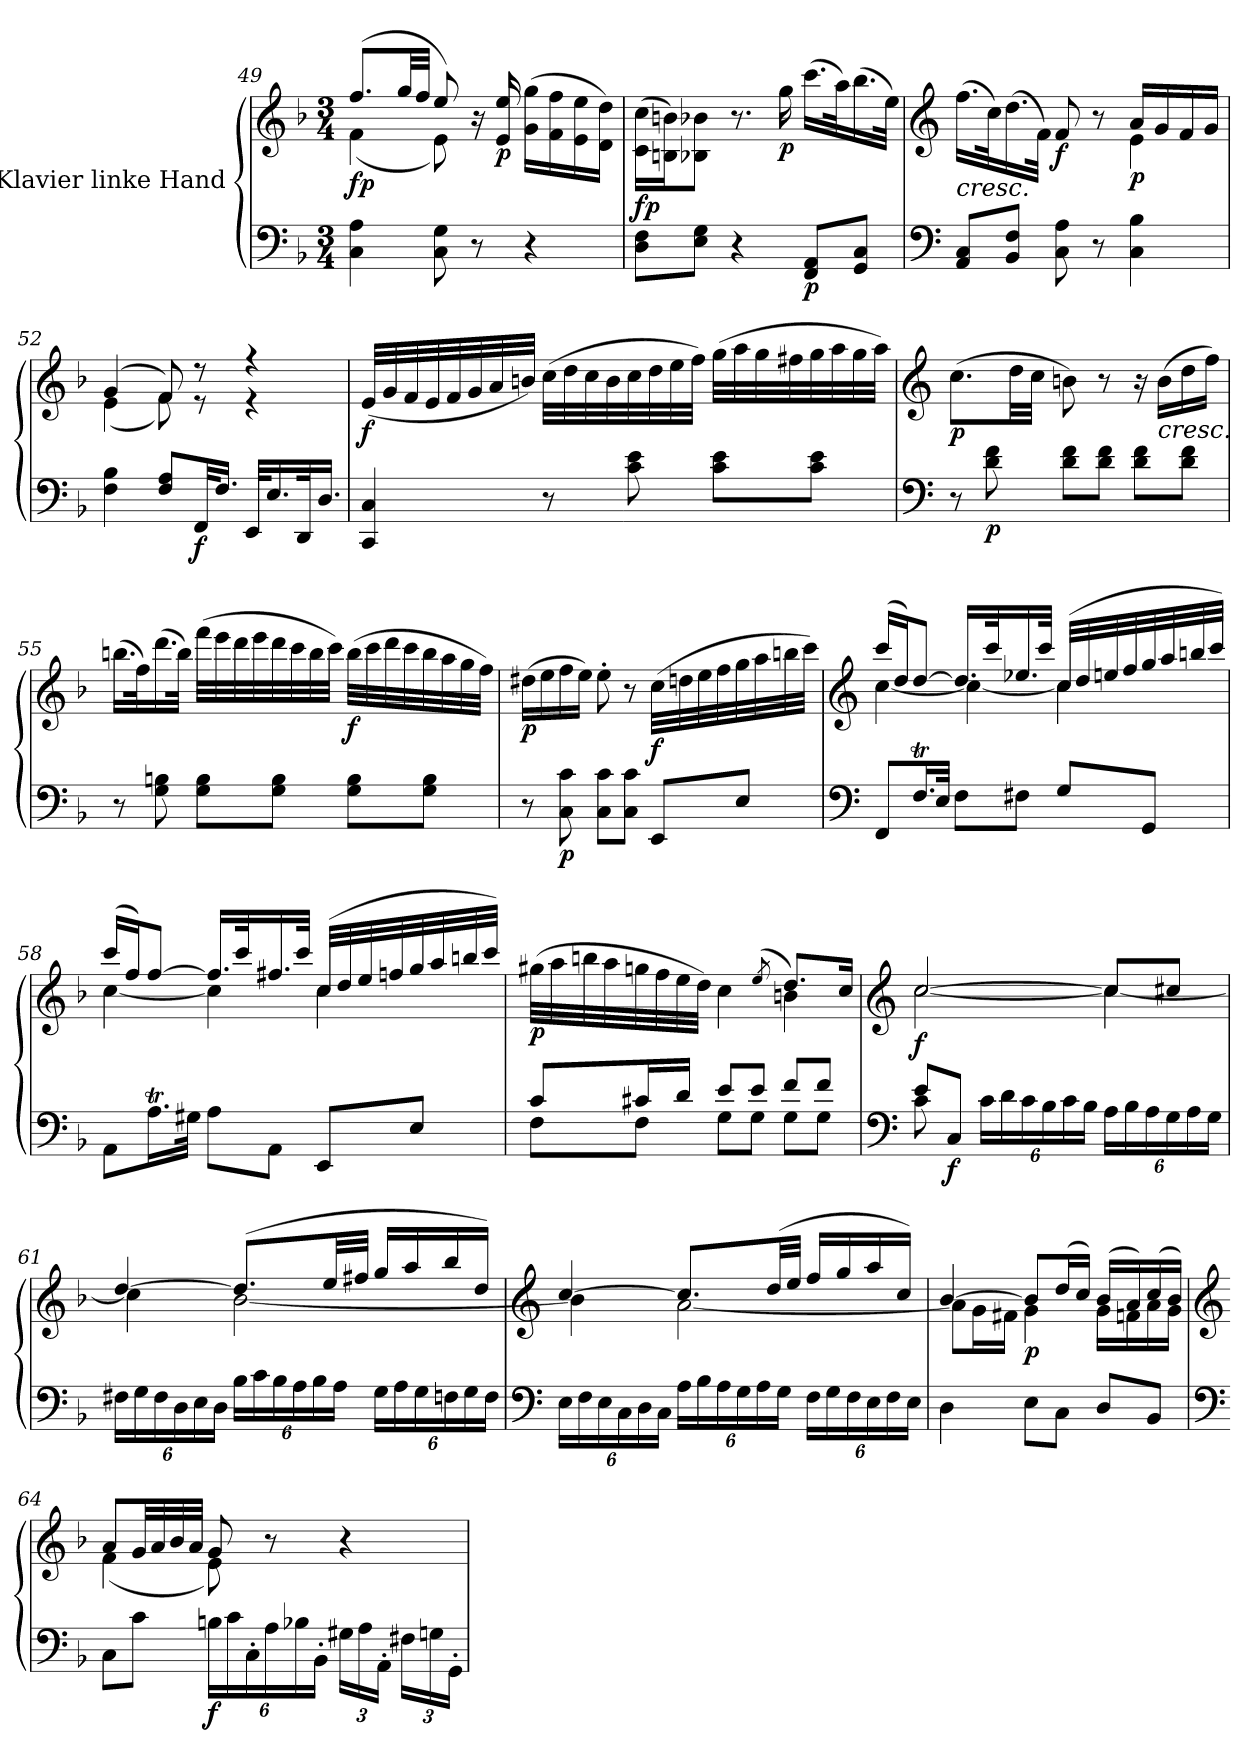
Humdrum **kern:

**kern	**kern	**dynam
*part1	*part1	*part1
*staff2	*staff1	*staff1/2
*I"Klavier linke Hand	*	*
!!LO:LB:g=z
*clefF4	*clefG2	*
*k[b-]	*k[b-]	*
*M3/4	*M3/4	*
=49	=49	=49
*	*^	*
!	!	!	!LO:DY:b
4C\ 4A\	(8.ff/L	(4f\	fp
.	32gg/LL	.	.
.	32ff/JJJ	.	.
8C\ 8G\	8ee/)	8e\)	.
8r	8ryy	16r	.
!	!	!	!LO:DY:b
.	.	16e/ 16ee/	p
4r	4ryy	(16g\ 16gg\LL	.
.	.	16f\ 16ff\	.
.	.	16e\ 16ee\	.
.	.	16d\ 16dd\JJ)	.
=50	=50	=50	=50
!	!	!	!LO:DY:b
8D\ 8F\L	4ryy	(16c\ 16cc\LL	fp
.	.	16Bn\ 16bn\J)	.
8E\ 8G\J	.	8B-X\ 8b-X\J	.
4r	8.r	2ryy	.
!	!	!	!LO:DY:b
.	16gg\	.	p
!	!	!	!LO:DY:b=2
8FF/ 8AA/L	(16.ccc\LL	.	p
.	32aa\K)	.	.
8GG/ 8C/J	(16.bb-\	.	.
.	32ee\JJk)	.	.
!!LO:PB:g=z	!!
=51	=51	=51	=51
*clefF4	*clefG2	*	*
!	!LO:TX:b:i:t=cresc.	!	!
8AA/ 8C/L	(16.ff\LL	2ryy	.
.	32cc\K)	.	.
8BB-/ 8F/J	(16.dd\	.	.
.	32f\JJk)	.	.
!	!	!	!LO:DY:b
8C\ 8A\	8f/	.	f
8r	8r	.	.
!	!	!	!LO:DY:b
4C\ 4B-\	16a/LL	4e\	p
.	16g/	.	.
.	16f/	.	.
.	16g/JJ	.	.
=52	=52	=52	=52
4F\ 4B-\	(4g/	(4e\	.
8F/ 8A/L	8f/)	8f\)	.
!	!	!	!LO:DY:b=2
32FF/KL	8r	8r	f
16.F/JJ	.	.	.
32EE/KLL	4r	4r	.
16.E/	.	.	.
32DD/K	.	.	.
16.D/JJ	.	.	.
*	*v	*v	*
!!LO:LB:g=z
=53	=53	=53
!	!	!LO:DY:b
4CC/ 4C/	(32e/LLL	f
.	32g/	.
.	32f/	.
.	32e/	.
.	32f/	.
.	32g/	.
.	32a/	.
.	32bn/JJJ)	.
8r	(32cc\LLL	.
.	32dd\	.
.	32cc\	.
.	32b\	.
8c\ 8e\	32cc\	.
.	32dd\	.
.	32ee\	.
.	32ff\JJJ)	.
8c\ 8e\L	(32gg\LLL	.
.	32aa\	.
.	32gg\	.
.	32ff#X\	.
8c\ 8e\J	32gg\	.
.	32aa\	.
.	32gg\	.
.	32aa\JJJ)	.
!!LO:LB:g=z
=54	=54	=54
*clefF4	*clefG2	*
!	!	!LO:DY:b
8r	(8.cc\L	p
!	!	!LO:DY:b=2
8d\ 8f\	.	p
.	32dd\LL	.
.	32cc\JJJ	.
8d\ 8f\L	8bn\)	.
8d\ 8f\J	8r	.
8d\ 8f\L	16r	.
!	!LO:TX:b:i:t=cresc.	!
.	(16b\LL	.
8d\ 8f\J	16dd\	.
.	16ff\JJ)	.
=55	=55	=55
8r	(16.bbn\LL	.
.	32ff\K)	.
8G\ 8Bn\	(16.ddd\	.
.	32bb\JJk)	.
8G\ 8B\L	(32fff\LLL	.
.	32eee\	.
.	32ddd\	.
.	32eee\	.
8G\ 8B\J	32ddd\	.
.	32ccc\	.
.	32bb\	.
.	32ccc\JJJ)	.
!	!	!LO:DY:b
8G\ 8B\L	(32bb\LLL	f
.	32ccc\	.
.	32ddd\	.
.	32ccc\	.
8G\ 8B\J	32bb\	.
.	32aa\	.
.	32gg\	.
.	32ff\JJJ)	.
!!LO:LB:g=z
=56	=56	=56
!	!	!LO:DY:b
8r	(16dd#X\LL	p
.	16ee\	.
!	!	!LO:DY:b=2
8C\ 8c\	16ff\	p
.	16ee\JJ)	.
8C\ 8c\L	8ee'\	.
8C\ 8c\J	8r	.
!	!	!LO:DY:b
8EE/L	(32cc\LLL	f
.	32ddn\	.
.	32ee\	.
.	32ff\	.
8E/J	32gg\	.
.	32aa\	.
.	32bbn\	.
.	32ccc\JJJ)	.
!!LO:LB:g=z
=57	=57	=57
*clefF4	*clefG2	*
*	*^	*
8FF/L	(16ccc/LL	[4cc\	.
.	16dd/J)	.	.
16.FT/L	[8dd/J	.	.
32E/JJk	.	.	.
8F\L	16.dd/LL]	4cc\_	.
.	32ccc/K	.	.
8F#X\J	16.ee-X/	.	.
.	32ccc/JJk	.	.
8G/L	(32cc/LLL	4cc\]	.
.	32dd/	.	.
.	32een/	.	.
.	32ff/	.	.
8GG/J	32gg/	.	.
.	32aa/	.	.
.	32bbn/	.	.
.	32ccc/JJJ)	.	.
!!LO:LB:g=z	!!
=58	=58	=58	=58
8AA\L	(16ccc/LL	[4cc\	.
.	16ff/J)	.	.
16.At\L	[8ff/J	.	.
32G#X\JJk	.	.	.
8A\L	16.ff/LL]	4cc\]	.
.	32ccc/K	.	.
8AA\J	16.ff#X/	.	.
.	32ccc/JJk	.	.
8EE/L	(32cc/LLL	4cc\	.
.	32dd/	.	.
.	32ee/	.	.
.	32ffn/	.	.
8E/J	32gg/	.	.
.	32aa/	.	.
.	32bbn/	.	.
.	32ccc/JJJ)	.	.
=59	=59	=59	=59
*^	*	*	*
!	!	!	!	!LO:DY:b
8c/L	8F\L	(32gg#X\LLL	2ryy	p
.	.	32aa\	.	.
.	.	32bbn\	.	.
.	.	32aa\	.	.
16c#X/L	8F\J	32ggn\	.	.
.	.	32ff\	.	.
16d/JJ	.	32ee\	.	.
.	.	32dd\JJJ)	.	.
8e/L	8G\L	4cc\	.	.
8e/J	8G\J	.	.	.
.	.	(8qee/	.	.
8f/L	8G\L	8.dd/L)	4bn\	.
8f/J	8G\J	.	.	.
.	.	16cc/Jk	.	.
!!LO:PB:g=z	!!
=60	=60	=60	=60	=60
*clefF4	*	*clefG2	*	*
!	!	!	!	!LO:DY:b
8e/L	8c\	[2cc/	[2cc\	f
!	!	!	!	!LO:DY:b=2
8C/J	2ryy	.	.	f
*Xbrackettup	*	*	*	*
24c\LL	.	.	.	.
24d\	.	.	.	.
24c\	.	.	.	.
24B-\	.	.	.	.
24c\	.	.	.	.
24B-\JJ	.	.	.	.
24A\LL	.	8cc/L]	4cc\_	.
24B-\	.	.	.	.
24A\	.	.	.	.
24G\	8ryy	8cc#X/J	.	.
24A\	.	.	.	.
24G\JJ	.	.	.	.
*v	*v	*	*	*
!!LO:LB:g=z	!!
=61	=61	=61	=61
24F#X\LL	[4dd/	4cc\]	.
24G\	.	.	.
24F#\	.	.	.
24D\	.	.	.
24E\	.	.	.
24D\JJ	.	.	.
24B-\LL	(8.dd/L]	[2b-\	.
24c\	.	.	.
24B-\	.	.	.
24A\	.	.	.
24B-\	.	.	.
.	32ee/LL	.	.
24A\JJ	.	.	.
.	32ff#X/JJJ	.	.
24G\LL	16gg/LL	.	.
24A\	.	.	.
.	16aa/	.	.
24G\	.	.	.
24Fn\	16bb-/	.	.
24G\	.	.	.
.	16dd/JJ)	.	.
24F\JJ	.	.	.
!!LO:LB:g=z	!!
=62	=62	=62	=62
*clefF4	*clefG2	*	*
24E\LL	[4cc/	4b-\]	.
24F\	.	.	.
24E\	.	.	.
24C\	.	.	.
24D\	.	.	.
24C\JJ	.	.	.
24A\LL	8.cc/L]	[2a\	.
24B-\	.	.	.
24A\	.	.	.
24G\	.	.	.
24A\	.	.	.
.	(32dd/LL	.	.
24G\JJ	.	.	.
.	32ee/JJJ	.	.
24F\LL	16ff/LL	.	.
24G\	.	.	.
.	16gg/	.	.
24F\	.	.	.
24E\	16aa/	.	.
24F\	.	.	.
.	16cc/JJ)	.	.
24E\JJ	.	.	.
=63	=63	=63	=63
4D\	[4b-/	8a\L]	.
.	.	16g\L	.
.	.	16f#X\JJ	.
!	!	!	!LO:DY:b
8E\L	8b-/L]	4g\	p
8C\J	(16dd/L	.	.
.	16cc/JJ)	.	.
8D/L	(16b-/LL	16g\LL	.
.	16a/)	16fn\	.
8BB-/J	(16cc/	16a\	.
.	16b-/JJ)	16g\JJ	.
!!LO:LB:g=z	!!
=64	=64	=64	=64
*clefF4	*clefG2	*	*
*^	*	*	*
8C\L	8ryy	8a/L	(4f\	.
*v	*v	*	*	*
8c\J	32g/LL	.	.
.	32a/	.	.
.	32b-/	.	.
.	32a/JJJ	.	.
!	!	!	!LO:DY:b=2
24Bn\LL	8g/	8e\)	f
24c\	.	.	.
24C'\	.	.	.
24A\	8r	4.ryy	.
24B-X\	.	.	.
24BB-'\JJ	.	.	.
24G#X\LL	4r	.	.
24A\	.	.	.
24AA'\JJ	.	.	.
*^	*	*	*
*	*brackettup	*	*	*
8ryy	24F#X\LL	.	.	.
.	24Gn\	.	.	.
.	24GG'\JJ	.	.	.
*v	*v	*	*	*
*	*v	*v	*
=	=	=
*-	*-	*-
